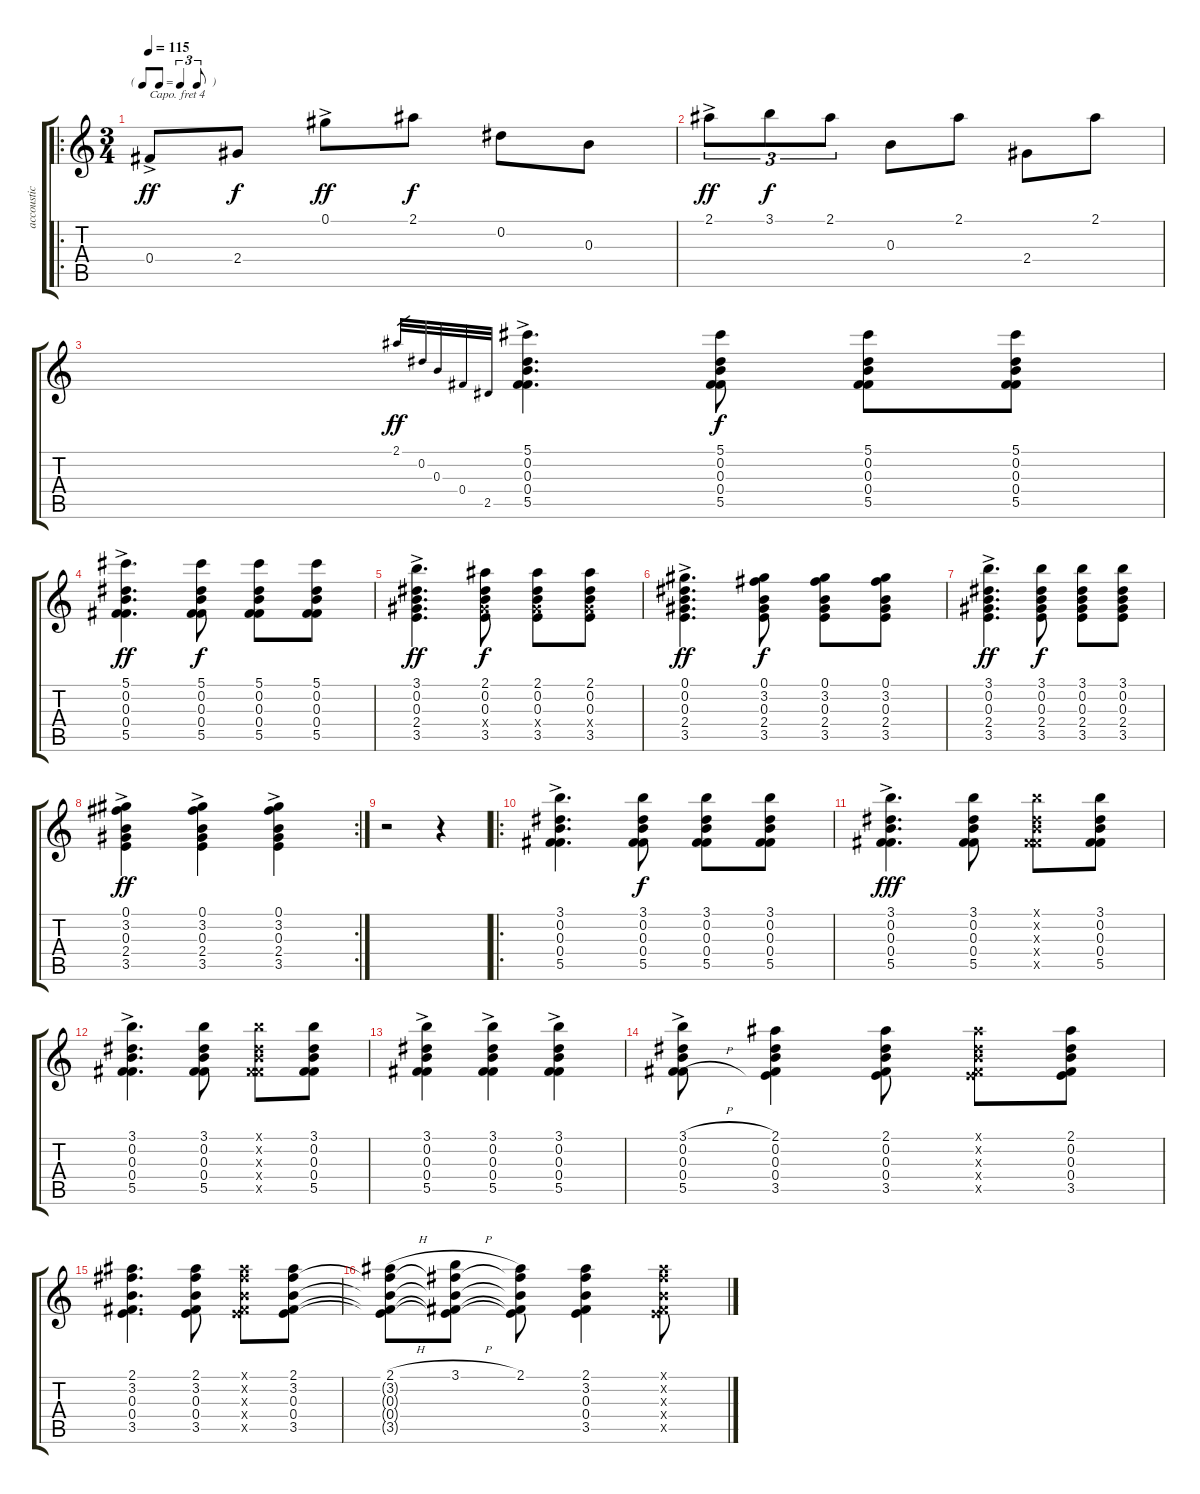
\track ("accoustic" "accoustic") {instrument acousticguitarsteel}
\staff {score tabs}
\capo 4
\tuning (E4 B3 G3 D3 A2 E2) {hide}
\ro
\ts (3 4)
\tf triplet8th
\tempo 115
\clef g2
\ks c
0.4{ac}.8{dy ff instrument acousticguitarsteel} 2.4.8{dy f} 0.1{ac}.8{dy ff} 2.1.8{dy f} 0.2.8 0.3.8 |
2.1{ac}.8{tu (3 2) dy ff} 3.1.8{tu (3 2) dy f} 2.1.8{tu (3 2)} 0.3.8 2.1.8 2.4.8 2.1.8 |
2.1.32{gr dy ff} 0.2.32{gr} 0.3.32{gr} 0.4.32{gr} 2.5.32{gr} (5.1{ac} 0.2{ac} 0.3{ac} 0.4{ac} 5.5{ac}).4{d} (5.1 0.2 0.3 0.4 5.5).8{dy f} (5.1 0.2 0.3 0.4 5.5).8 (5.1 0.2 0.3 0.4 5.5).8 |
(5.1{ac} 0.2{ac} 0.3{ac} 0.4{ac} 5.5{ac}).4{d dy ff} (5.1 0.2 0.3 0.4 5.5).8{dy f} (5.1 0.2 0.3 0.4 5.5).8 (5.1 0.2 0.3 0.4 5.5).8 |
(3.1{ac} 0.2{ac} 0.3{ac} 2.4{ac} 3.5{ac}).4{d dy ff} (2.1 0.2 0.3 2.4{x} 3.5).8{dy f} (2.1 0.2 0.3 2.4{x} 3.5).8 (2.1 0.2 0.3 2.4{x} 3.5).8 |
(0.1{ac} 0.2{ac} 0.3{ac} 2.4{ac} 3.5{ac}).4{d dy ff} (0.1 3.2 0.3 2.4 3.5).8{dy f} (0.1 3.2 0.3 2.4 3.5).8 (0.1 3.2 0.3 2.4 3.5).8 |
(3.1{ac} 0.2{ac} 0.3{ac} 2.4{ac} 3.5{ac}).4{d dy ff} (3.1 0.2 0.3 2.4 3.5).8{dy f} (3.1 0.2 0.3 2.4 3.5).8 (3.1 0.2 0.3 2.4 3.5).8 |
\rc 2
(0.1{ac} 3.2{ac} 0.3{ac} 2.4{ac} 3.5{ac}).4{dy ff} (0.1{ac} 3.2{ac} 0.3{ac} 2.4{ac} 3.5{ac}).4 (0.1{ac} 3.2{ac} 0.3{ac} 2.4{ac} 3.5{ac}).4 |
r.2 r.4 |
\ro
(3.1{ac} 0.2{ac} 0.3{ac} 0.4{ac} 5.5{ac}).4{d} (3.1 0.2 0.3 0.4 5.5).8{dy f} (3.1 0.2 0.3 0.4 5.5).8 (3.1 0.2 0.3 0.4 5.5).8 |
(3.1{ac} 0.2{ac} 0.3{ac} 0.4{ac} 5.5{ac}).4{d dy fff} (3.1 0.2 0.3 0.4 5.5).8 (3.1{x} 0.2{x} 0.3{x} 0.4{x} 5.5{x}).8 (3.1 0.2 0.3 0.4 5.5).8 |
(3.1{ac} 0.2{ac} 0.3{ac} 0.4{ac} 5.5{ac}).4{d} (3.1 0.2 0.3 0.4 5.5).8 (3.1{x} 0.2{x} 0.3{x} 0.4{x} 5.5{x}).8 (3.1 0.2 0.3 0.4 5.5).8 |
(3.1{ac} 0.2{ac} 0.3{ac} 0.4{ac} 5.5{ac}).4 (3.1{ac} 0.2{ac} 0.3{ac} 0.4{ac} 5.5{ac}).4 (3.1{ac} 0.2{ac} 0.3{ac} 0.4{ac} 5.5{ac}).4 |
(3.1{h ac} 0.2{ac} 0.3{ac} 0.4{ac} 5.5{h ac}).8 (2.1 0.2 0.3 0.4 3.5).4 (2.1 0.2 0.3 0.4 3.5).8 (2.1{x} 0.2{x} 0.3{x} 0.4{x} 3.5{x}).8 (2.1 0.2 0.3 0.4 3.5).8 |
(2.1 3.2 0.3 0.4 3.5).4{d} (2.1 3.2 0.3 0.4 3.5).8 (2.1{x} 3.2{x} 0.3{x} 0.4{x} 3.5{x}).8 (2.1 3.2 0.3 0.4 3.5).8 |
(2.1{h} 3.2{t} 0.3{t} 0.4{t} 3.5{t}).8 (3.1{h} 3.2{t} 0.3{t} 0.4{t} 3.5{t}).8 (2.1 3.2{t} 0.3{t} 0.4{t} 3.5{t}).8 (2.1 3.2 0.3 0.4 3.5).4 (2.1{x} 3.2{x} 0.3{x} 0.4{x} 3.5{x}).8
